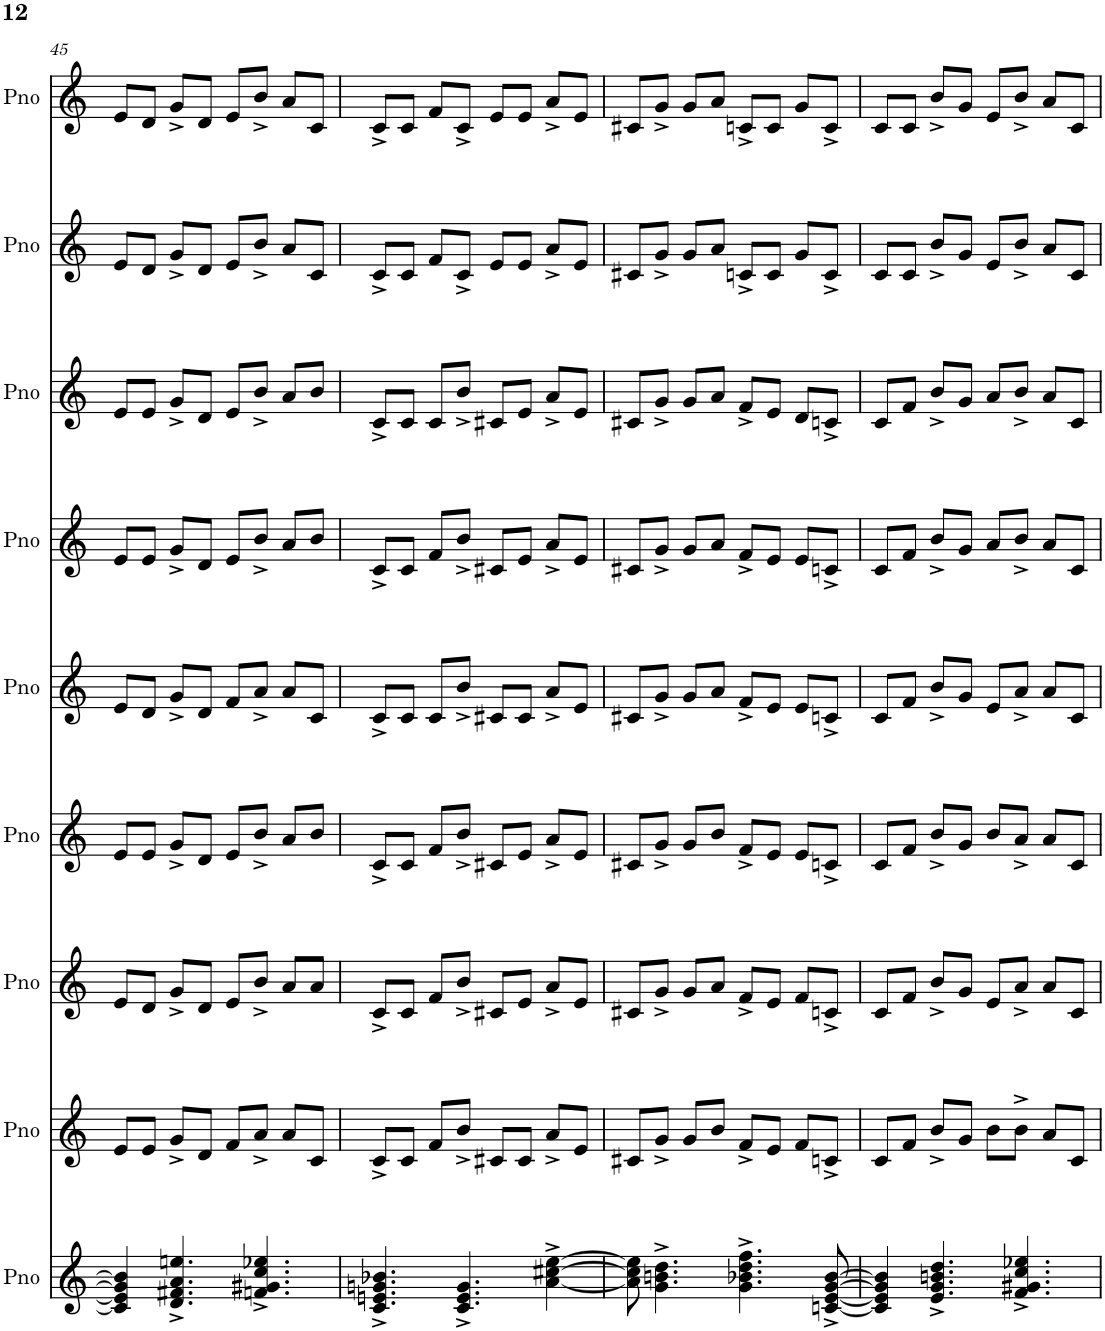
**kern	**kern	**kern	**kern	**kern	**kern	**kern	**kern	**kern
*part9	*part8	*part7	*part6	*part5	*part4	*part3	*part2	*part1
*staff9	*staff8	*staff7	*staff6	*staff5	*staff4	*staff3	*staff2	*staff1
*I"Piano	*I"Piano	*I"Piano	*I"Piano	*I"Piano	*I"Piano	*I"Piano	*I"Piano	*I"Piano
*I'Pno	*I'Pno	*I'Pno	*I'Pno	*I'Pno	*I'Pno	*I'Pno	*I'Pno	*I'Pno
!!LO:PB:g=z
*clefG2	*clefG2	*clefG2	*clefG2	*clefG2	*clefG2	*clefG2	*clefG2	*clefG2
*k[]	*k[]	*k[]	*k[]	*k[]	*k[]	*k[]	*k[]	*k[]
*M4/4	*M4/4	*M4/4	*M4/4	*M4/4	*M4/4	*M4/4	*M4/4	*M4/4
=45	=45	=45	=45	=45	=45	=45	=45	=45
4c/] 4e-/] 4g/] 4b-/]	8e/L	8e/L	8e/L	8e/L	8e/L	8e/L	8e/L	8e/L
.	8e/J	8d/J	8e/J	8d/J	8e/J	8e/J	8d/J	8d/J
4.d/^ 4.f#X/^ 4.a/^ 4.een/^	8g^/L	8g^/L	8g^/L	8g^/L	8g^/L	8g^/L	8g^/L	8g^/L
.	8d/J	8d/J	8d/J	8d/J	8d/J	8d/J	8d/J	8d/J
.	8f/L	8e/L	8e/L	8f/L	8e/L	8e/L	8e/L	8e/L
4.fn/^ 4.g#X/^ 4.cc/^ 4.ee-X/^	8a^/J	8b^/J	8b^/J	8a^/J	8b^/J	8b^/J	8b^/J	8b^/J
.	8a/L	8a/L	8a/L	8a/L	8a/L	8a/L	8a/L	8a/L
.	8c/J	8a/J	8b/J	8c/J	8b/J	8b/J	8c/J	8c/J
=46	=46	=46	=46	=46	=46	=46	=46	=46
4.c/^ 4.en/^ 4.gn/^ 4.b-X/^	8c^/L	8c^/L	8c^/L	8c^/L	8c^/L	8c^/L	8c^/L	8c^/L
.	8c/J	8c/J	8c/J	8c/J	8c/J	8c/J	8c/J	8c/J
.	8f/L	8f/L	8f/L	8c/L	8f/L	8c/L	8f/L	8f/L
4.c/^ 4.e/^ 4.g/^	8b^/J	8b^/J	8b^/J	8b^/J	8b^/J	8b^/J	8c^/J	8c^/J
.	8c#X/L	8c#X/L	8c#X/L	8c#X/L	8c#X/L	8c#X/L	8e/L	8e/L
.	8c#/J	8e/J	8e/J	8c#/J	8e/J	8e/J	8e/J	8e/J
[4a\^ [4cc#X\^ [4ee\^	8a^/L	8a^/L	8a^/L	8a^/L	8a^/L	8a^/L	8a^/L	8a^/L
.	8e/J	8e/J	8e/J	8e/J	8e/J	8e/J	8e/J	8e/J
=47	=47	=47	=47	=47	=47	=47	=47	=47
8a\] 8cc#\] 8ee\]	8c#X/L	8c#X/L	8c#X/L	8c#X/L	8c#X/L	8c#X/L	8c#X/L	8c#X/L
4.g\^ 4.bn\^ 4.dd\^	8g^/J	8g^/J	8g^/J	8g^/J	8g^/J	8g^/J	8g^/J	8g^/J
.	8g/L	8g/L	8g/L	8g/L	8g/L	8g/L	8g/L	8g/L
.	8b/J	8a/J	8b/J	8a/J	8a/J	8a/J	8a/J	8a/J
4.g\^ 4.b-X\^ 4.dd\^ 4.ff\^	8f^/L	8f^/L	8f^/L	8f^/L	8f^/L	8f^/L	8cn^/L	8cn^/L
.	8e/J	8e/J	8e/J	8e/J	8e/J	8e/J	8c/J	8c/J
.	8f/L	8f/L	8e/L	8e/L	8e/L	8d/L	8g/L	8g/L
[8cn/^ [8e/^ [8g/^ [8b-/^	8cn^/J	8cn^/J	8cn^/J	8cn^/J	8cn^/J	8cn^/J	8c^/J	8c^/J
=48	=48	=48	=48	=48	=48	=48	=48	=48
4c/] 4e/] 4g/] 4b-/]	8c/L	8c/L	8c/L	8c/L	8c/L	8c/L	8c/L	8c/L
.	8f/J	8f/J	8f/J	8f/J	8f/J	8f/J	8c/J	8c/J
4.e/^ 4.g/^ 4.bn/^ 4.dd/^	8b^/L	8b^/L	8b^/L	8b^/L	8b^/L	8b^/L	8b^/L	8b^/L
.	8g/J	8g/J	8g/J	8g/J	8g/J	8g/J	8g/J	8g/J
.	8b\L	8e/L	8b/L	8e/L	8a/L	8a/L	8e/L	8e/L
4.f/^ 4.g#X/^ 4.cc/^ 4.ee-X/^	8b^\J	8a^/J	8a^/J	8a^/J	8b^/J	8b^/J	8b^/J	8b^/J
.	8a/L	8a/L	8a/L	8a/L	8a/L	8a/L	8a/L	8a/L
.	8c/J	8c/J	8c/J	8c/J	8c/J	8c/J	8c/J	8c/J
=	=	=	=	=	=	=	=	=
*-	*-	*-	*-	*-	*-	*-	*-	*-
